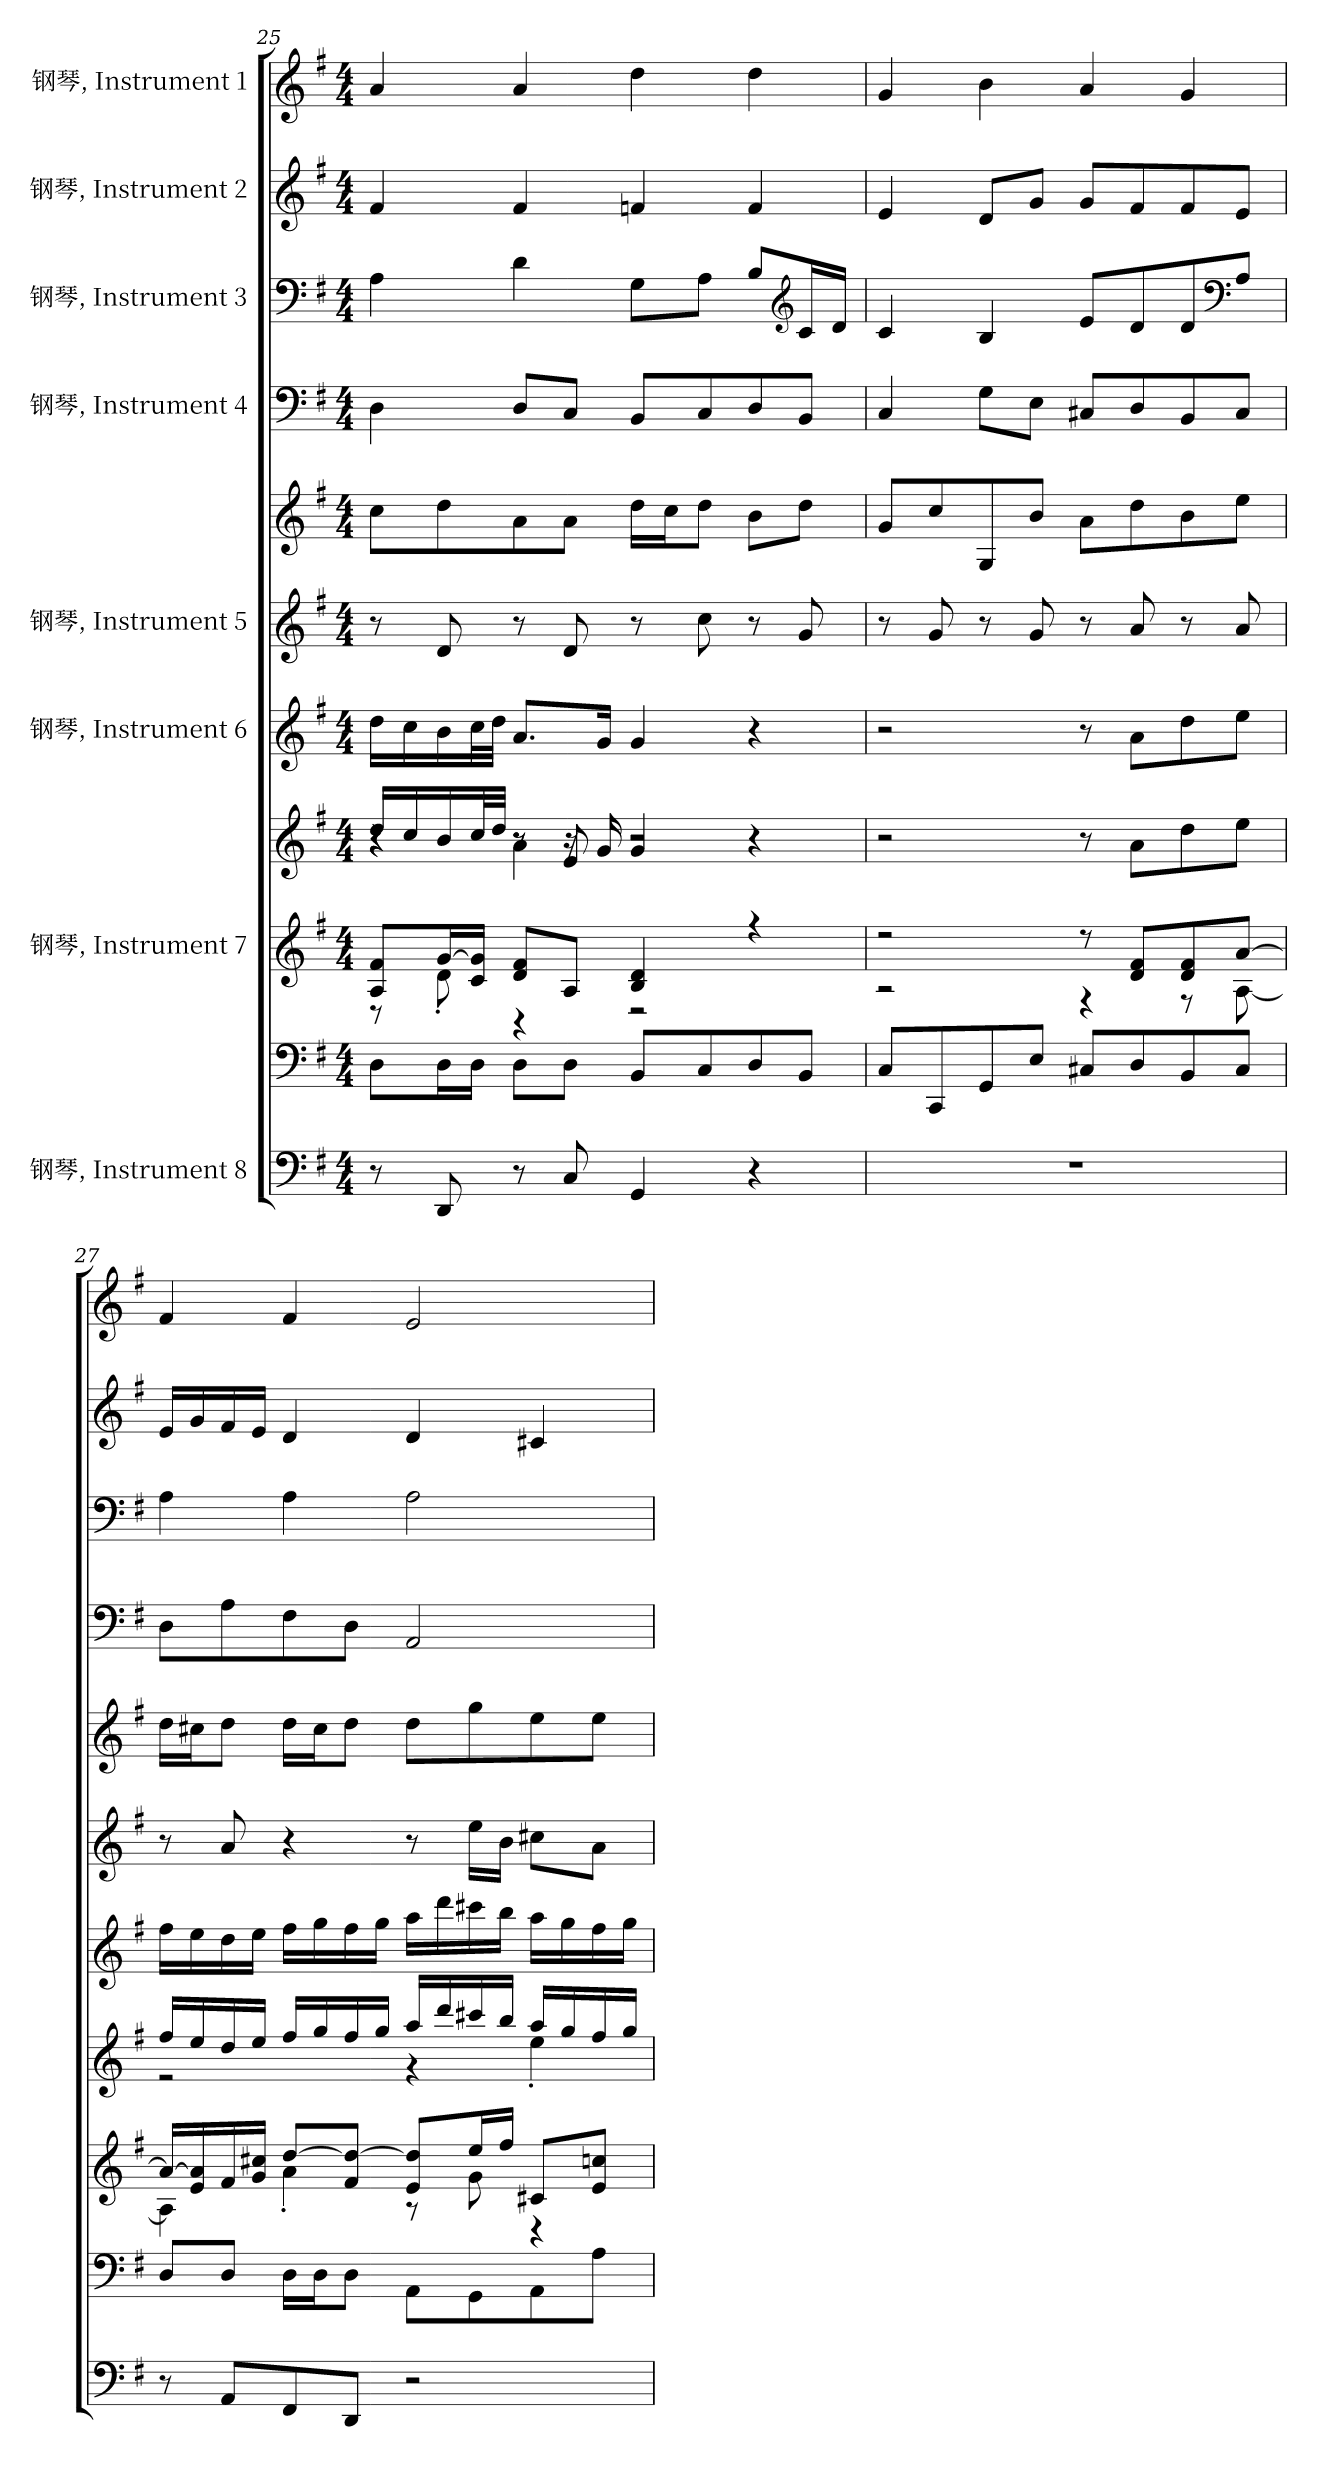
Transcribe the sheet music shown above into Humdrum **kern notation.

**kern	**kern	**kern	**kern	**kern	**kern	**kern	**kern	**kern	**kern	**kern
*part8	*part8	*part7	*part7	*part6	*part5	*part5	*part4	*part3	*part2	*part1
*staff11	*staff10	*staff9	*staff8	*staff7	*staff6	*staff5	*staff4	*staff3	*staff2	*staff1
*I"钢琴, Instrument 8	*	*I"钢琴, Instrument 7	*	*I"钢琴, Instrument 6	*I"钢琴, Instrument 5	*	*I"钢琴, Instrument 4	*I"钢琴, Instrument 3	*I"钢琴, Instrument 2	*I"钢琴, Instrument 1
!!LO:PB:g=z
*clefF4	*clefF4	*clefG2	*clefG2	*clefG2	*clefG2	*clefG2	*clefF4	*clefF4	*clefG2	*clefG2
*k[f#]	*k[f#]	*k[f#]	*k[f#]	*k[f#]	*k[f#]	*k[f#]	*k[f#]	*k[f#]	*k[f#]	*k[f#]
*M4/4	*M4/4	*M4/4	*M4/4	*M4/4	*M4/4	*M4/4	*M4/4	*M4/4	*M4/4	*M4/4
=25	=25	=25	=25	=25	=25	=25	=25	=25	=25	=25
*	*	*^	*^	*	*	*	*	*	*	*
*	*	*	*	*	*^	*	*	*	*	*	*	*
8r	8D\L	8A/ 8f#/L	8r	16dd/LL	4r	4r	16dd\LL	8r	8cc\L	4D\	4A\	4f#/	4a/
.	.	.	.	16cc/	.	.	16cc\	.	.	.	.	.	.
8DD/	16D\L	[16g/L	8d'\	16b/	.	.	16b\	8d/	8dd\	.	.	.	.
.	16D\JJ	16c/ 16g/]JJ	.	32cc/L	.	.	32cc\L	.	.	.	.	.	.
.	.	.	.	32dd/JJJ	.	.	32dd\JJJ	.	.	.	.	.	.
8r	8D\L	8d/ 8f#/L	4r	8r	4a\	8r	8.a/L	8r	8a\	8D/L	4d\	4f#/	4a/
8C/	8D\J	8A/J	.	16r	.	8e/	.	8d/	8a\J	8C/J	.	.	.
.	.	.	.	16g/	.	.	16g/Jk	.	.	.	.	.	.
4GG/	8BB/L	4B/ 4d/	2r	4g/	2r	2r	4g/	8r	16dd\LL	8BB/L	8G\L	4fn/	4dd\
.	.	.	.	.	.	.	.	.	16cc\J	.	.	.	.
.	8C/	.	.	.	.	.	.	8cc\	8dd\J	8C/	8A\J	.	.
4r	8D/	4r	.	4r	.	.	4r	8r	8b\L	8D/	8B/L	4f/	4dd\
*	*	*	*	*	*	*	*	*	*	*	*clefG2	*	*
.	8BB/J	.	.	.	.	.	.	8g/	8dd\J	8BB/J	16c/L	.	.
.	.	.	.	.	.	.	.	.	.	.	16d/JJ	.	.
*	*	*	*	*v	*v	*v	*	*	*	*	*	*	*
=26	=26	=26	=26	=26	=26	=26	=26	=26	=26	=26	=26
1r	8C/L	2r	2r	2r	2r	8r	8g/L	4C/	4c/	4e/	4g/
.	8CC/	.	.	.	.	8g/	8cc/	.	.	.	.
.	8GG/	.	.	.	.	8r	8G/	8G\L	4B/	8d/L	4b\
.	8E/J	.	.	.	.	8g/	8b/J	8E\J	.	8g/J	.
.	8C#X/L	8r	4r	8r	8r	8r	8a\L	8C#X/L	8e/L	8g/L	4a/
.	8D/	8d/ 8f#/L	.	8a\L	8a\L	8a/	8dd\	8D/	8d/	8f#/	.
.	8BB/	8d/ 8f#/	8r	8dd\	8dd\	8r	8b\	8BB/	8d/	8f#/	4g/
*	*	*	*	*	*	*	*	*	*clefF4	*	*
.	8C#/J	[8a/J	[8A\	8ee\J	8ee\J	8a/	8ee\J	8C#/J	8A/J	8e/J	.
!!LO:PB:g=z
=27	=27	=27	=27	=27	=27	=27	=27	=27	=27	=27	=27
*	*	*	*	*^	*	*	*	*	*	*	*
8r	8D/L	16a/LL_	4A\]	16ff#/LL	2r	16ff#\LL	8r	16dd\LL	8D\L	4A\	16e/LL	4f#/
.	.	16e/ 16a/]	.	16ee/	.	16ee\	.	16cc#X\J	.	.	16g/	.
8AA/L	8D/J	16f#/	.	16dd/	.	16dd\	8a/	8dd\J	8A\	.	16f#/	.
.	.	16g/ 16cc#X/JJ	.	16ee/JJ	.	16ee\JJ	.	.	.	.	16e/JJ	.
8FF#/	16D\LL	[8dd/L	4a'\	16ff#/LL	.	16ff#\LL	4r	16dd\LL	8F#\	4A\	4d/	4f#/
.	16D\J	.	.	16gg/	.	16gg\	.	16cc#\J	.	.	.	.
8DD/J	8D\J	8f#/ 8dd/_J	.	16ff#/	.	16ff#\	.	8dd\J	8D\J	.	.	.
.	.	.	.	16gg/JJ	.	16gg\JJ	.	.	.	.	.	.
2r	8AA\L	8e/ 8dd/]L	8r	16aa/LL	4r	16aa\LL	8r	8dd\L	2AA/	2A\	4d/	2e/
.	.	.	.	16ddd/	.	16ddd\	.	.	.	.	.	.
.	8GG\	16ee/L	8g\	16ccc#X/	.	16ccc#X\	16ee\LL	8gg\	.	.	.	.
.	.	16ff#/JJ	.	16bb/JJ	.	16bb\JJ	16b\JJ	.	.	.	.	.
.	8AA\	8c#X/L	4r	16aa/LL	4ee'\	16aa\LL	8cc#X\L	8ee\	.	.	4c#X/	.
.	.	.	.	16gg/	.	16gg\	.	.	.	.	.	.
.	8A\J	8e/ 8ccn/J	.	16ff#/	.	16ff#\	8a\J	8ee\J	.	.	.	.
.	.	.	.	16gg/JJ	.	16gg\JJ	.	.	.	.	.	.
*	*	*v	*v	*	*	*	*	*	*	*	*	*
*	*	*	*v	*v	*	*	*	*	*	*	*
=	=	=	=	=	=	=	=	=	=	=
*-	*-	*-	*-	*-	*-	*-	*-	*-	*-	*-
